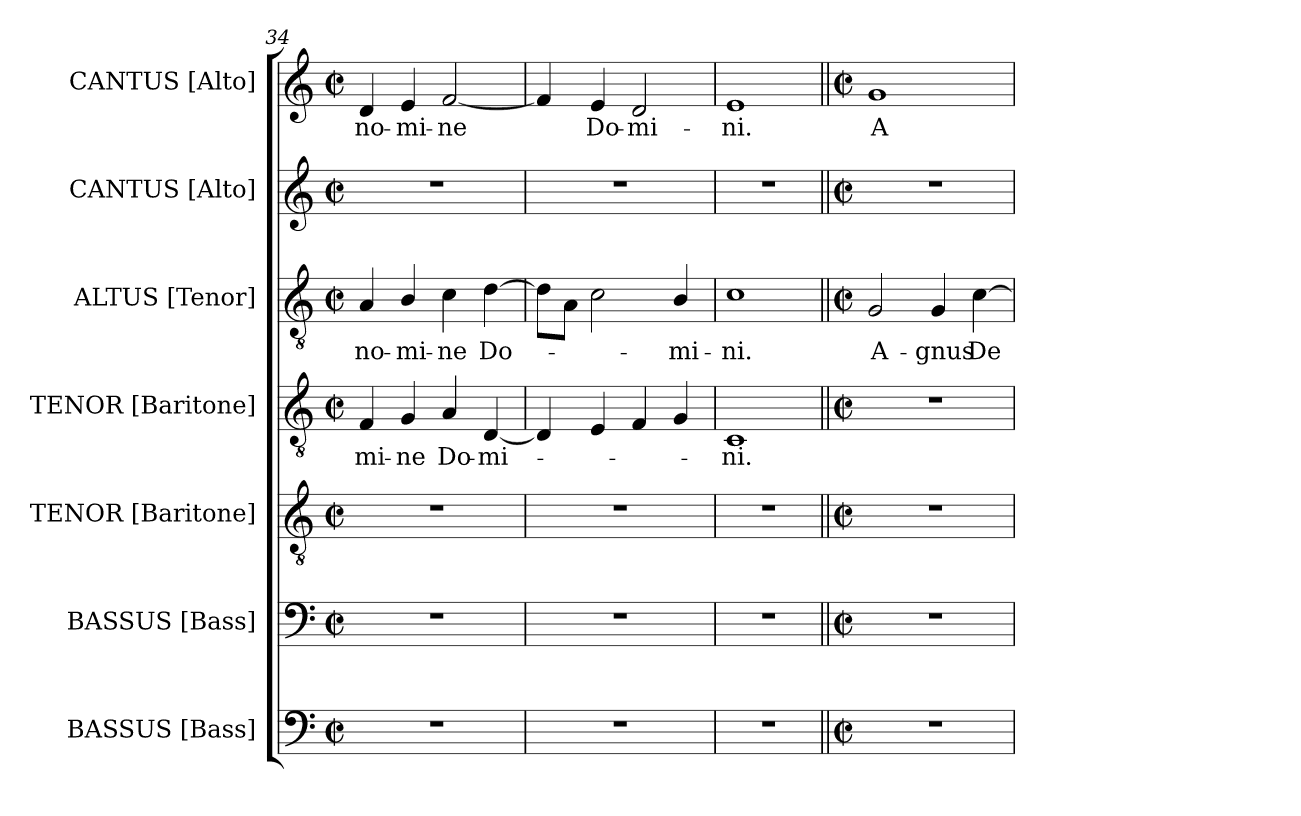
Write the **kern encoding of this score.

**kern	**kern	**kern	**kern	**text	**kern	**text	**kern	**kern	**text
*part7	*part6	*part5	*part4	*part4	*part3	*part3	*part2	*part1	*part1
*staff7	*staff6	*staff5	*staff4	*staff4	*staff3	*staff3	*staff2	*staff1	*staff1
*I"BASSUS [Bass]	*I"BASSUS [Bass]	*I"TENOR [Baritone]	*I"TENOR [Baritone]	*	*I"ALTUS [Tenor]	*	*I"CANTUS [Alto]	*I"CANTUS [Alto]	*
*I'B.	*I'B.	*I'Bar.	*I'Bar.	*	*I'T.	*	*I'A.	*I'A.	*
*clefF4	*clefF4	*clefGv2	*clefGv2	*	*clefGv2	*	*clefG2	*clefG2	*
*	*	*ITrd7c12	*ITrd7c12	*	*ITrd7c12	*	*	*	*
*k[]	*k[]	*k[]	*k[]	*	*k[]	*	*k[]	*k[]	*
*C:	*C:	*C:	*C:	*	*C:	*	*C:	*C:	*
*M2/2	*M2/2	*M2/2	*M2/2	*	*M2/2	*	*M2/2	*M2/2	*
*met(c|)	*met(c|)	*met(c|)	*met(c|)	*	*met(c|)	*	*met(c|)	*met(c|)	*
=34	=34	=34	=34	=34	=34	=34	=34	=34	=34
!	!	!	!	!LO:LY:b:color=#000000	!	!	!	!	!
!	!	!	!	!	!	!LO:LY:b:color=#000000	!	!	!
!	!	!	!	!	!	!	!	!	!LO:LY:b:color=#000000
1r	1r	1r	4FFi/	-mi-	4AAi/	no-	1r	4di/	no-
!	!	!	!	!LO:LY:b:color=#000000	!	!	!	!	!
!	!	!	!	!	!	!LO:LY:b:color=#000000	!	!	!
!	!	!	!	!	!	!	!	!	!LO:LY:b:color=#000000
.	.	.	4GGi/	-ne	4BBi/	-mi-	.	4ei/	-mi-
!	!	!	!	!LO:LY:b:color=#000000	!	!	!	!	!
!	!	!	!	!	!	!LO:LY:b:color=#000000	!	!	!
!	!	!	!	!	!	!	!	!	!LO:LY:b:color=#000000
.	.	.	4AAi/	Do-	4Ci\	-ne	.	[<2fi/	-ne
!	!	!	!	!LO:LY:b:color=#000000	!	!	!	!	!
!	!	!	!	!	!	!LO:LY:b:color=#000000	!	!	!
.	.	.	[<4DDi/	-mi-	[>4Di\	Do-	.	.	.
=35	=35	=35	=35	=35	=35	=35	=35	=35	=35
1r	1r	1r	4DDi/]	.	8Di\L]	.	1r	4fi/]	.
.	.	.	.	.	8AAi\J	.	.	.	.
!	!	!	!	!	!	!	!	!	!LO:LY:b:color=#000000
.	.	.	4EEi/	.	2Ci\	.	.	4ei/	Do-
!	!	!	!	!	!	!	!	!	!LO:LY:b:color=#000000
.	.	.	4FFi/	.	.	.	.	2di/	-mi-
!	!	!	!	!	!	!LO:LY:b:color=#000000	!	!	!
.	.	.	4GGi/	.	4BBi/	-mi-	.	.	.
=36	=36	=36	=36	=36	=36	=36	=36	=36	=36
!	!	!	!	!LO:LY:b:color=#000000	!	!	!	!	!
!	!	!	!	!	!	!LO:LY:b:color=#000000	!	!	!
!	!	!	!	!	!	!	!	!	!LO:LY:b:color=#000000
1r	1r	1r	1CCi	-ni.	1Ci	-ni.	1r	1ei	-ni.
!!LO:PB:g=z
=1||	=1||	=1||	=1||	=1||	=1||	=1||	=1||	=1||	=1||
*M2/2	*M2/2	*M2/2	*M2/2	*	*M2/2	*	*M2/2	*M2/2	*
*met(c|)	*met(c|)	*met(c|)	*met(c|)	*	*met(c|)	*	*met(c|)	*met(c|)	*
!	!	!	!	!	!	!LO:LY:b:color=#000000	!	!	!
!	!	!	!	!	!	!	!	!	!LO:LY:b:color=#000000
1r	1r	1r	1r	.	2GGi/	A-	1r	1gi	A-
!	!	!	!	!	!	!LO:LY:b:color=#000000	!	!	!
.	.	.	.	.	4GGi/	-gnus	.	.	.
!	!	!	!	!	!	!LO:LY:b:color=#000000	!	!	!
.	.	.	.	.	[>4Ci\	De-	.	.	.
=	=	=	=	=	=	=	=	=	=
*-	*-	*-	*-	*-	*-	*-	*-	*-	*-
